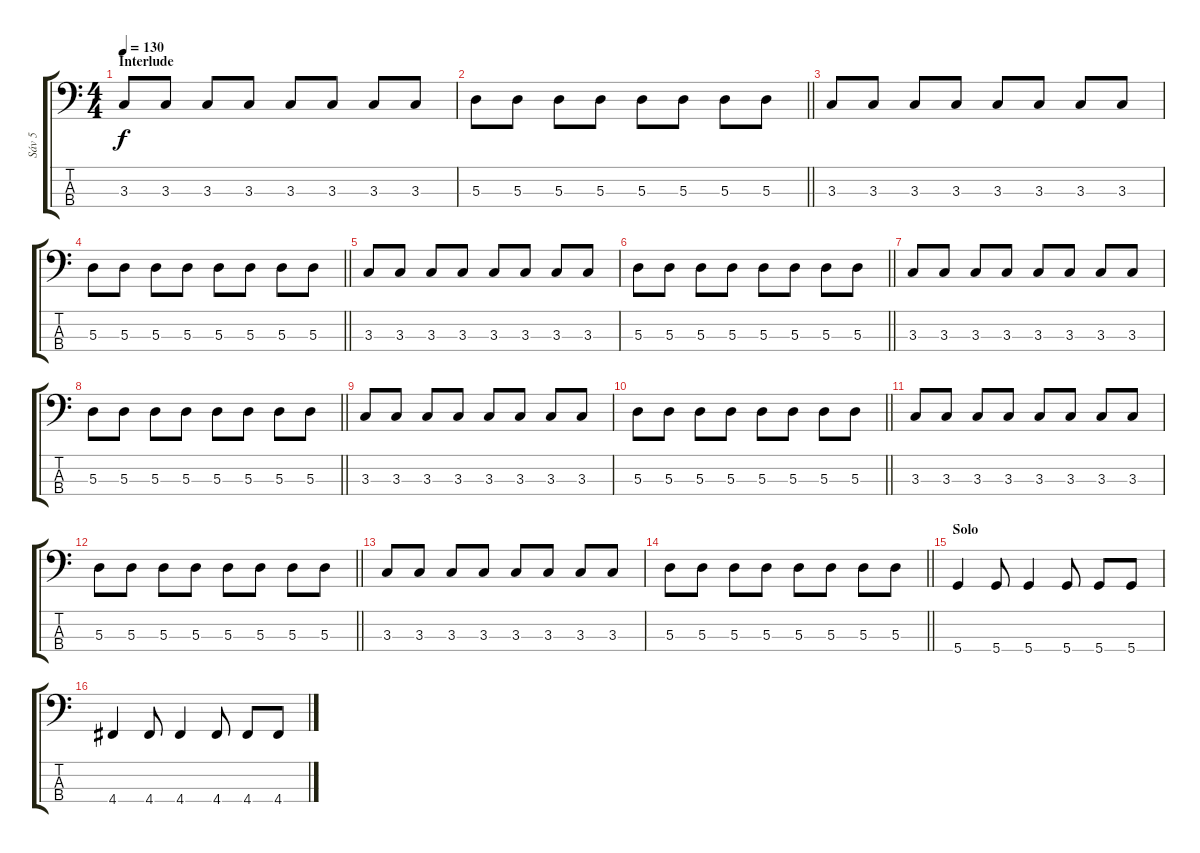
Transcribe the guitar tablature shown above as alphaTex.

\track ("Sáv 5" "Sáv 5") {instrument electricbassfinger}
\staff {score tabs}
\tuning (G2 D2 A1 D1) {hide}
\ts (4 4)
\section ("" "Interlude")
\tempo 130
\clef f4
\ks c
3.3.8{dy f} 3.3.8 3.3.8 3.3.8 3.3.8 3.3.8 3.3.8 3.3.8 |
\barLineRight lightlight
5.3.8 5.3.8 5.3.8 5.3.8 5.3.8 5.3.8 5.3.8 5.3.8 |
3.3.8 3.3.8 3.3.8 3.3.8 3.3.8 3.3.8 3.3.8 3.3.8 |
\barLineRight lightlight
5.3.8 5.3.8 5.3.8 5.3.8 5.3.8 5.3.8 5.3.8 5.3.8 |
3.3.8 3.3.8 3.3.8 3.3.8 3.3.8 3.3.8 3.3.8 3.3.8 |
\barLineRight lightlight
5.3.8 5.3.8 5.3.8 5.3.8 5.3.8 5.3.8 5.3.8 5.3.8 |
3.3.8 3.3.8 3.3.8 3.3.8 3.3.8 3.3.8 3.3.8 3.3.8 |
\barLineRight lightlight
5.3.8 5.3.8 5.3.8 5.3.8 5.3.8 5.3.8 5.3.8 5.3.8 |
3.3.8 3.3.8 3.3.8 3.3.8 3.3.8 3.3.8 3.3.8 3.3.8 |
\barLineRight lightlight
5.3.8 5.3.8 5.3.8 5.3.8 5.3.8 5.3.8 5.3.8 5.3.8 |
3.3.8 3.3.8 3.3.8 3.3.8 3.3.8 3.3.8 3.3.8 3.3.8 |
\barLineRight lightlight
5.3.8 5.3.8 5.3.8 5.3.8 5.3.8 5.3.8 5.3.8 5.3.8 |
3.3.8 3.3.8 3.3.8 3.3.8 3.3.8 3.3.8 3.3.8 3.3.8 |
\barLineRight lightlight
5.3.8 5.3.8 5.3.8 5.3.8 5.3.8 5.3.8 5.3.8 5.3.8 |
\section ("" "Solo")
5.4.4 5.4.8 5.4.4 5.4.8 5.4.8 5.4.8 |
4.4.4 4.4.8 4.4.4 4.4.8 4.4.8 4.4.8
